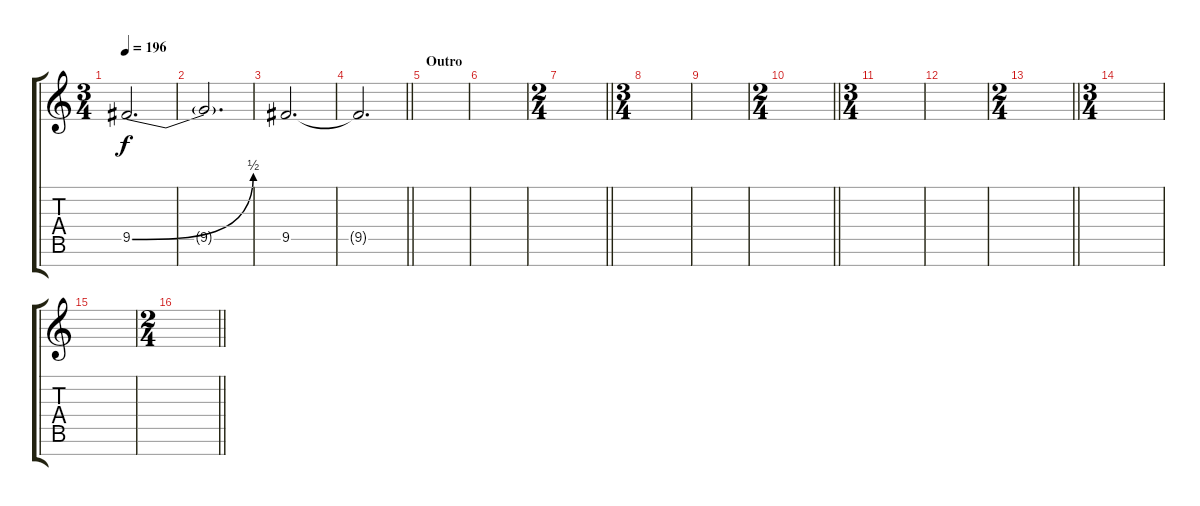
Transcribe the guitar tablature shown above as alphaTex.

\track "" {instrument overdrivenguitar}
\staff {score tabs}
\tuning (E4 B3 G3 D3 A2 E2 B1) {hide}
\ts (3 4)
\tempo 196
\clef g2
\ks c
9.5{be (bend 0 0 60 2)}.2{d dy f} |
9.5{t}.2{d} |
9.5.2{d} |
\barLineRight lightlight
9.5{t}.2{d} |
\section ("" "Outro")
|
|
\ts (2 4)
\barLineRight lightlight
|
\ts (3 4)
|
|
\ts (2 4)
\barLineRight lightlight
|
\ts (3 4)
|
|
\ts (2 4)
\barLineRight lightlight
|
\ts (3 4)
|
|
\ts (2 4)
\barLineRight lightlight
